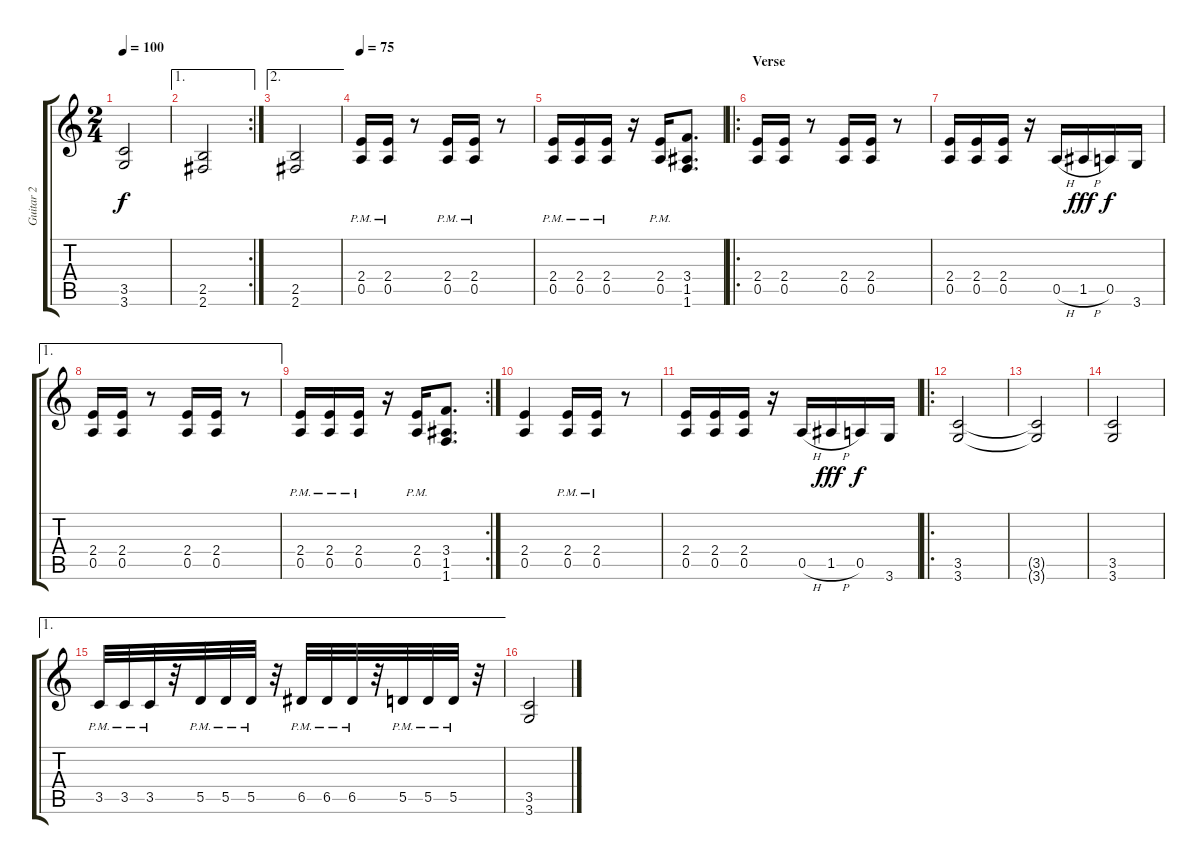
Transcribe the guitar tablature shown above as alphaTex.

\track ("Guitar 2" "Guitar 2") {instrument distortionguitar}
\staff {score tabs}
\tuning (E4 B3 G3 D3 A2 E2) {hide}
\ts (2 4)
\tempo 100
\clef g2
\ks c
(3.5 3.6).2{dy f} |
\ae 1
\rc 2
(2.5 2.6).2 |
\ae 2
(2.5 2.6).2 |
\tempo 75
(2.4{pm} 0.5{pm}).16{instrument distortionguitar} (2.4{pm} 0.5{pm}).16 r.8 (2.4{pm} 0.5{pm}).16 (2.4{pm} 0.5{pm}).16 r.8 |
(2.4{pm} 0.5{pm}).16 (2.4{pm} 0.5{pm}).16 (2.4{pm} 0.5{pm}).16 r.16 (2.4{pm} 0.5{pm}).16 (3.4 1.5 1.6).8{d} |
\ro
\section ("" "Verse")
(2.4 0.5).16{volume 10} (2.4 0.5).16 r.8 (2.4 0.5).16 (2.4 0.5).16 r.8 |
(2.4 0.5).16 (2.4 0.5).16 (2.4 0.5).16 r.16 0.5{h}.16 1.5{h}.16{dy fff} 0.5.16{dy f} 3.6.16 |
\ae 1
(2.4 0.5).16 (2.4 0.5).16 r.8 (2.4 0.5).16 (2.4 0.5).16 r.8 |
\rc 2
(2.4{pm} 0.5{pm}).16 (2.4{pm} 0.5{pm}).16 (2.4{pm} 0.5{pm}).16 r.16 (2.4{pm} 0.5{pm}).16 (3.4 1.5 1.6).8{d} |
(2.4 0.5).4 (2.4{pm} 0.5{pm}).16 (2.4{pm} 0.5{pm}).16 r.8 |
(2.4 0.5).16 (2.4 0.5).16 (2.4 0.5).16 r.16 0.5{h}.16 1.5{h}.16{dy fff} 0.5.16{dy f} 3.6.16 |
\ro
(3.5 3.6).2{volume 8} |
(3.5{t} 3.6{t}).2 |
(3.5 3.6).2 |
\ae 1
3.5{pm}.32 3.5{pm}.32 3.5{pm}.32 r.32 5.5{pm}.32 5.5{pm}.32 5.5{pm}.32 r.32 6.5{pm}.32 6.5{pm}.32 6.5{pm}.32 r.32 5.5{pm}.32 5.5{pm}.32 5.5{pm}.32 r.32 |
(3.5 3.6).2
